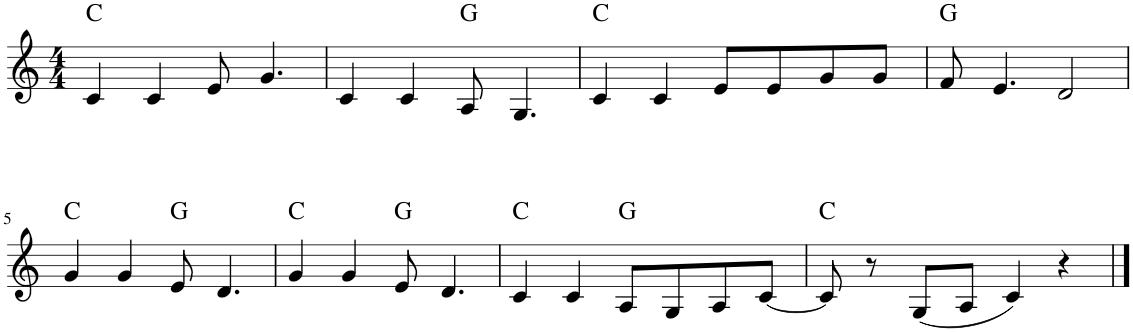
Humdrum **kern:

**kern	**harte
*part1	*part1
*staff1	*
*I"Piano	*
*I'Pno	*
*clefG2	*
*k[]	*
*M4/4	*
=1	=1
4c/	C:maj
4c/	.
8e/	.
4.g/	.
=2	=2
4c/	.
4c/	.
8A/	G:maj
4.G/	.
=3	=3
4c/	C:maj
4c/	.
8e/L	.
8e/	.
8g/	.
8g/J	.
=4	=4
8f/	G:maj
4.e/	.
2d/	.
!!LO:LB:g=z
=5	=5
4g/	C:maj
4g/	.
8e/	G:maj
4.d/	.
=6	=6
4g/	C:maj
4g/	.
8e/	G:maj
4.d/	.
=7	=7
4c/	C:maj
4c/	.
8A/L	G:maj
8G/	.
8A/	.
[8c/J	.
=8	=8
8c/]	C:maj
8r	.
(8G/L	.
8A/J	.
4c/)	.
4r	.
==	==
*-	*-
